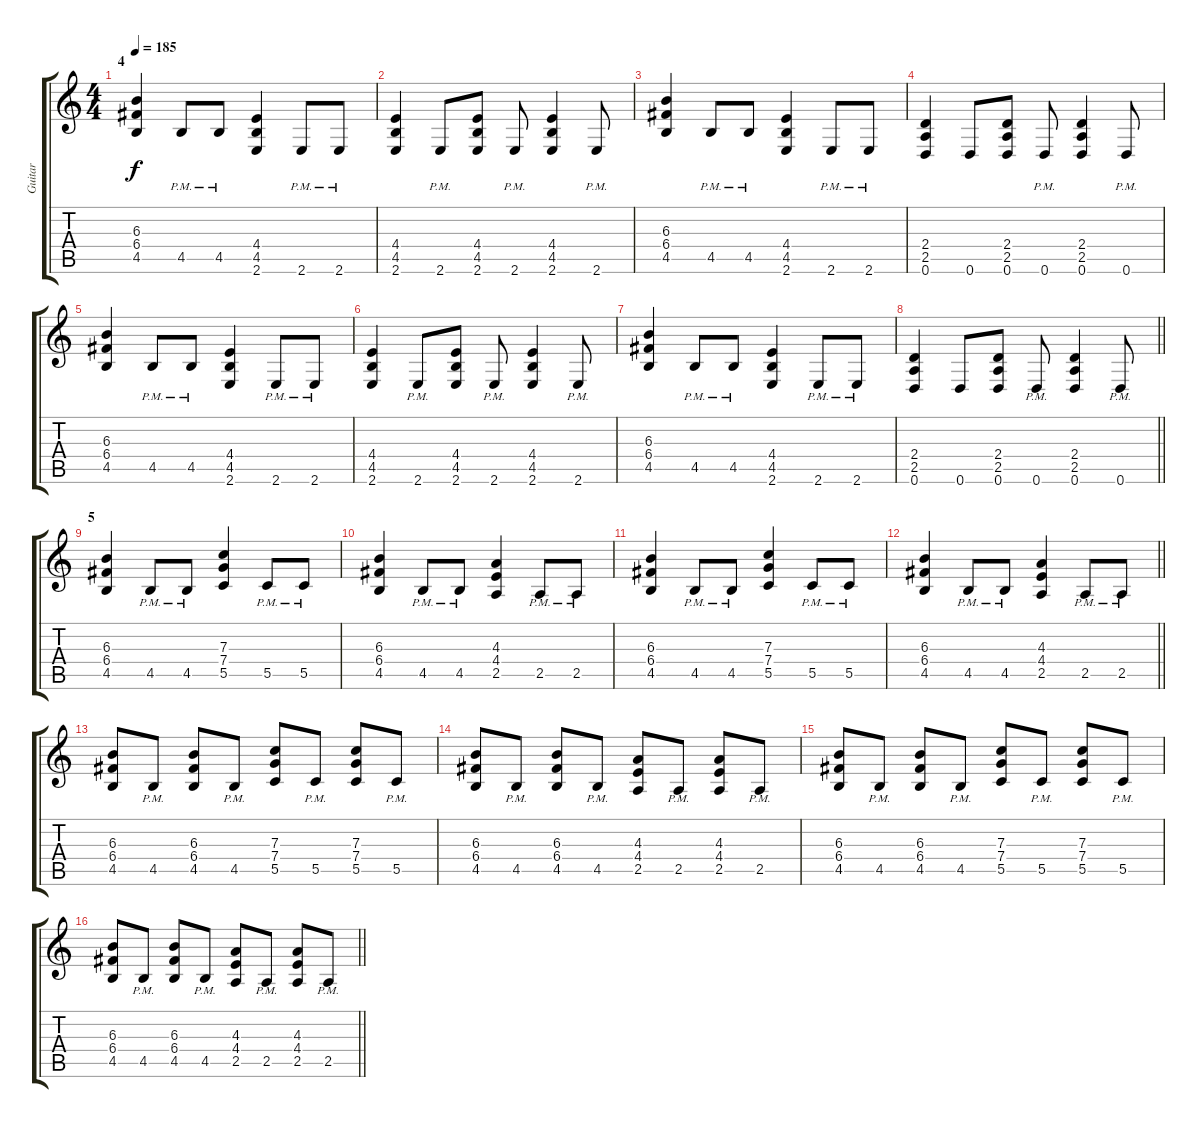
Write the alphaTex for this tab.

\track ("Guitar" "Guitar") {instrument overdrivenguitar}
\staff {score tabs}
\tuning (D4 A3 F3 C3 G2 D2) {hide}
\ts (4 4)
\section ("" "4")
\tempo 185
\clef g2
\ks c
(6.3 6.4 4.5).4{dy f} 4.5{pm}.8 4.5{pm}.8 (4.4 4.5 2.6).4 2.6{pm}.8 2.6{pm}.8 |
(4.4 4.5 2.6).4 2.6{pm}.8 (4.4 4.5 2.6).8 2.6{pm}.8 (4.4 4.5 2.6).4 2.6{pm}.8 |
(6.3 6.4 4.5).4 4.5{pm}.8 4.5{pm}.8 (4.4 4.5 2.6).4 2.6{pm}.8 2.6{pm}.8 |
(2.4 2.5 0.6).4 0.6.8 (2.4 2.5 0.6).8 0.6{pm}.8 (2.4 2.5 0.6).4 0.6{pm}.8 |
(6.3 6.4 4.5).4 4.5{pm}.8 4.5{pm}.8 (4.4 4.5 2.6).4 2.6{pm}.8 2.6{pm}.8 |
(4.4 4.5 2.6).4 2.6{pm}.8 (4.4 4.5 2.6).8 2.6{pm}.8 (4.4 4.5 2.6).4 2.6{pm}.8 |
(6.3 6.4 4.5).4 4.5{pm}.8 4.5{pm}.8 (4.4 4.5 2.6).4 2.6{pm}.8 2.6{pm}.8 |
\barLineRight lightlight
(2.4 2.5 0.6).4 0.6.8 (2.4 2.5 0.6).8 0.6{pm}.8 (2.4 2.5 0.6).4 0.6{pm}.8 |
\section ("" "5")
(6.3 6.4 4.5).4 4.5{pm}.8 4.5{pm}.8 (7.3 7.4 5.5).4 5.5{pm}.8 5.5{pm}.8 |
(6.3 6.4 4.5).4 4.5{pm}.8 4.5{pm}.8 (4.3 4.4 2.5).4 2.5{pm}.8 2.5{pm}.8 |
(6.3 6.4 4.5).4 4.5{pm}.8 4.5{pm}.8 (7.3 7.4 5.5).4 5.5{pm}.8 5.5{pm}.8 |
\barLineRight lightlight
(6.3 6.4 4.5).4 4.5{pm}.8 4.5{pm}.8 (4.3 4.4 2.5).4 2.5{pm}.8 2.5{pm}.8 |
\section ("" "")
(6.3 6.4 4.5).8 4.5{pm}.8 (6.3 6.4 4.5).8 4.5{pm}.8 (7.3 7.4 5.5).8 5.5{pm}.8 (7.3 7.4 5.5).8 5.5{pm}.8 |
(6.3 6.4 4.5).8 4.5{pm}.8 (6.3 6.4 4.5).8 4.5{pm}.8 (4.3 4.4 2.5).8 2.5{pm}.8 (4.3 4.4 2.5).8 2.5{pm}.8 |
(6.3 6.4 4.5).8 4.5{pm}.8 (6.3 6.4 4.5).8 4.5{pm}.8 (7.3 7.4 5.5).8 5.5{pm}.8 (7.3 7.4 5.5).8 5.5{pm}.8 |
\barLineRight lightlight
(6.3 6.4 4.5).8 4.5{pm}.8 (6.3 6.4 4.5).8 4.5{pm}.8 (4.3 4.4 2.5).8 2.5{pm}.8 (4.3 4.4 2.5).8 2.5{pm}.8
